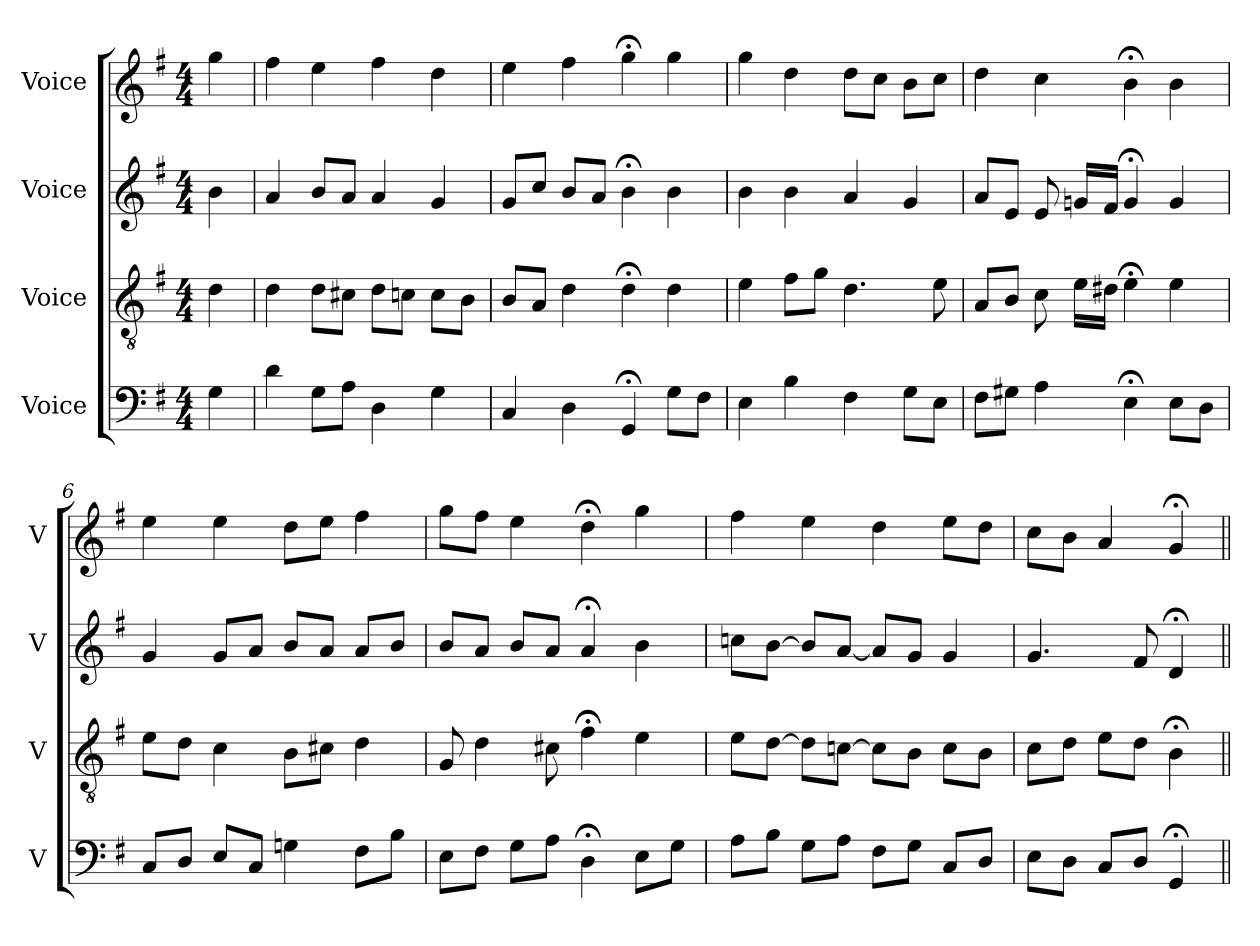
**kern	**kern	**kern	**kern
*part4	*part3	*part2	*part1
*staff4	*staff3	*staff2	*staff1
*I"Voice	*I"Voice	*I"Voice	*I"Voice
*I'V	*I'V	*I'V	*I'V
*clefF4	*clefGv2	*clefG2	*clefG2
*k[f#]	*k[f#]	*k[f#]	*k[f#]
*M4/4	*M4/4	*M4/4	*M4/4
*MM100	*MM100	*MM100	*MM100
=1	=1	=1	=1
4G\	4d\	4b\	4gg\
=2	=2	=2	=2
4d\	4d\	4a/	4ff#\
8G\L	8d\L	8b/L	4ee\
8A\J	8c#X\J	8a/J	.
4D\	8d\L	4a/	4ff#\
.	8cn\J	.	.
4G\	8c\L	4g/	4dd\
.	8B\J	.	.
=3	=3	=3	=3
4C/	8B/L	8g/L	4ee\
.	8A/J	8cc/J	.
4D\	4d\	8b/L	4ff#\
.	.	8a/J	.
4GG;/	4d;\	4b;\	4gg;\
8G\L	4d\	4b\	4gg\
8F#\J	.	.	.
=4	=4	=4	=4
4E\	4e\	4b\	4gg\
4B\	8f#\L	4b\	4dd\
.	8g\J	.	.
4F#\	4.d\	4a/	8dd\L
.	.	.	8cc\J
8G\L	.	4g/	8b\L
8E\J	8e\	.	8cc\J
=5	=5	=5	=5
8F#\L	8A/L	8a/L	4dd\
8G#X\J	8B/J	8e/J	.
4A\	8c\	8e/	4cc\
.	16e\LL	16gn/LL	.
.	16d#X\JJ	16f#/JJ	.
4E;\	4e;\	4g;/	4b;\
8E\L	4e\	4g/	4b\
8D\J	.	.	.
!!LO:LB:g=z
=6	=6	=6	=6
8C/L	8e\L	4g/	4ee\
8D/J	8d\J	.	.
8E/L	4c\	8g/L	4ee\
8C/J	.	8a/J	.
4Gn\	8B\L	8b/L	8dd\L
.	8c#X\J	8a/J	8ee\J
8F#\L	4d\	8a/L	4ff#\
8B\J	.	8b/J	.
=7	=7	=7	=7
8E\L	8G/	8b/L	8gg\L
8F#\J	4d\	8a/J	8ff#\J
8G\L	.	8b/L	4ee\
8A\J	8c#X\	8a/J	.
4D;\	4f#;\	4a;/	4dd;\
8E\L	4e\	4b\	4gg\
8G\J	.	.	.
=8	=8	=8	=8
8A\L	8e\L	8ccn\L	4ff#\
8B\J	[8d\J	[8b\J	.
8G\L	8d\L]	8b/L]	4ee\
8A\J	[8cn\J	[8a/J	.
8F#\L	8c\L]	8a/L]	4dd\
8G\J	8B\J	8g/J	.
8C/L	8c\L	4g/	8ee\L
8D/J	8B\J	.	8dd\J
=9	=9	=9	=9
8E\L	8c\L	4.g/	8cc\L
8D\J	8d\J	.	8b\J
8C/L	8e\L	.	4a/
8D/J	8d\J	8f#/	.
4GG;/	4B;\	4d;/	4g;/
=||	=||	=||	=||
*-	*-	*-	*-
